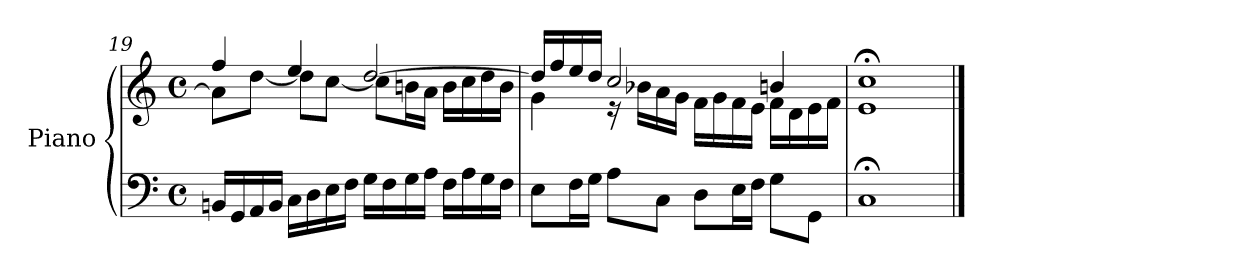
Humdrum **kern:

**kern	**kern
*part1	*part1
*staff2	*staff1
*I"Piano	*
*I'Pno.	*
!!LO:LB:g=z
*clefF4	*clefG2
*k[]	*k[]
*M4/4	*M4/4
*met(c)	*met(c)
=19	=19
*	*^
16BBn/LL	4ff/	8a\L]
16GG/	.	.
16AA/	.	[8dd\J
16BB/JJ	.	.
16C\LL	4ee/	8dd\L]
16D\	.	.
16E\	.	[8cc\J
16F\JJ	.	.
16G\LL	[2dd/	8cc\L]
16F\	.	.
16G\	.	16bn\L
16A\JJ	.	16a\JJ
16F\LL	.	16b\LL
16A\	.	16cc\
16G\	.	16dd\
16F\JJ	.	16b\JJ
=20	=20	=20
8E\L	16dd/LL]	4g\
.	16ff/	.
16F\L	16ee/	.
16G\JJ	16dd/JJ	.
8A\L	2cc/	16r
.	.	16b-X\LL
8C\J	.	16a\
.	.	16g\JJ
8D\L	.	16f\LL
.	.	16g\
16E\L	.	16f\
16F\JJ	.	16e\JJ
8G\L	4bn/	16f\LL
.	.	16d\
8GG\J	.	16e\
.	.	16f\JJ
=21	=21	=21
1C;<	1cc;<	1e
*	*v	*v
==	==
*-	*-
